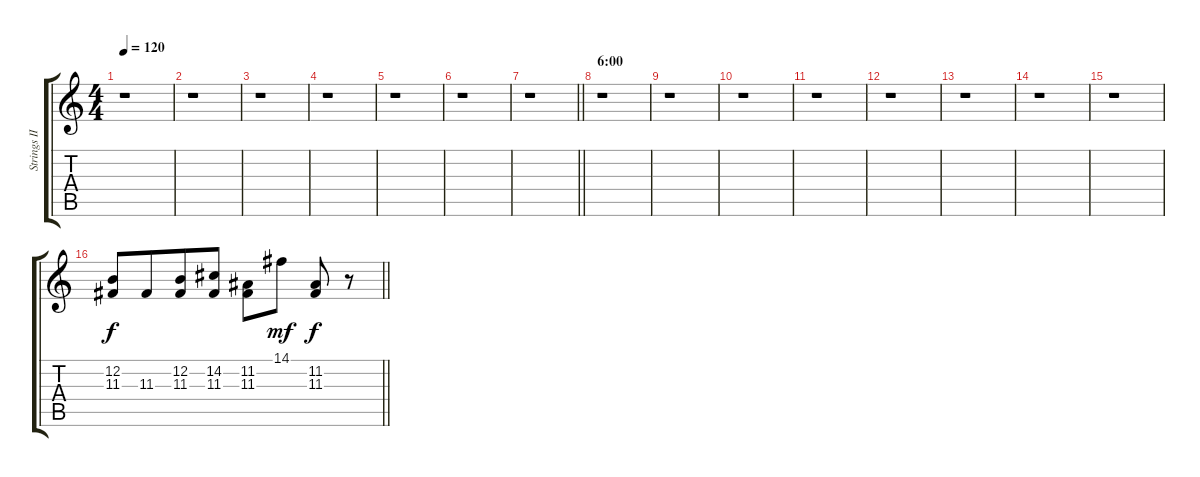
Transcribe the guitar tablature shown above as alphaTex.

\track ("Strings II" "Strings II") {instrument stringensemble1}
\staff {score tabs}
\tuning (E4 B3 G3 D3 A2 E2) {hide}
\ts (4 4)
\tempo 120
\clef g2
\ks c
r.1{dy mf} |
r.1 |
r.1 |
r.1 |
r.1 |
r.1 |
\barLineRight lightlight
r.1 |
\section ("" "6:00")
r.1 |
r.1 |
r.1 |
r.1 |
r.1 |
r.1 |
r.1 |
r.1 |
\barLineRight lightlight
(12.2 11.3).8{dy f balance 14} 11.3.8{beam merge} (12.2 11.3).8 (14.2 11.3).8 (11.2 11.3).8 14.1.8{dy mf} (11.2 11.3).8{dy f} r.8
